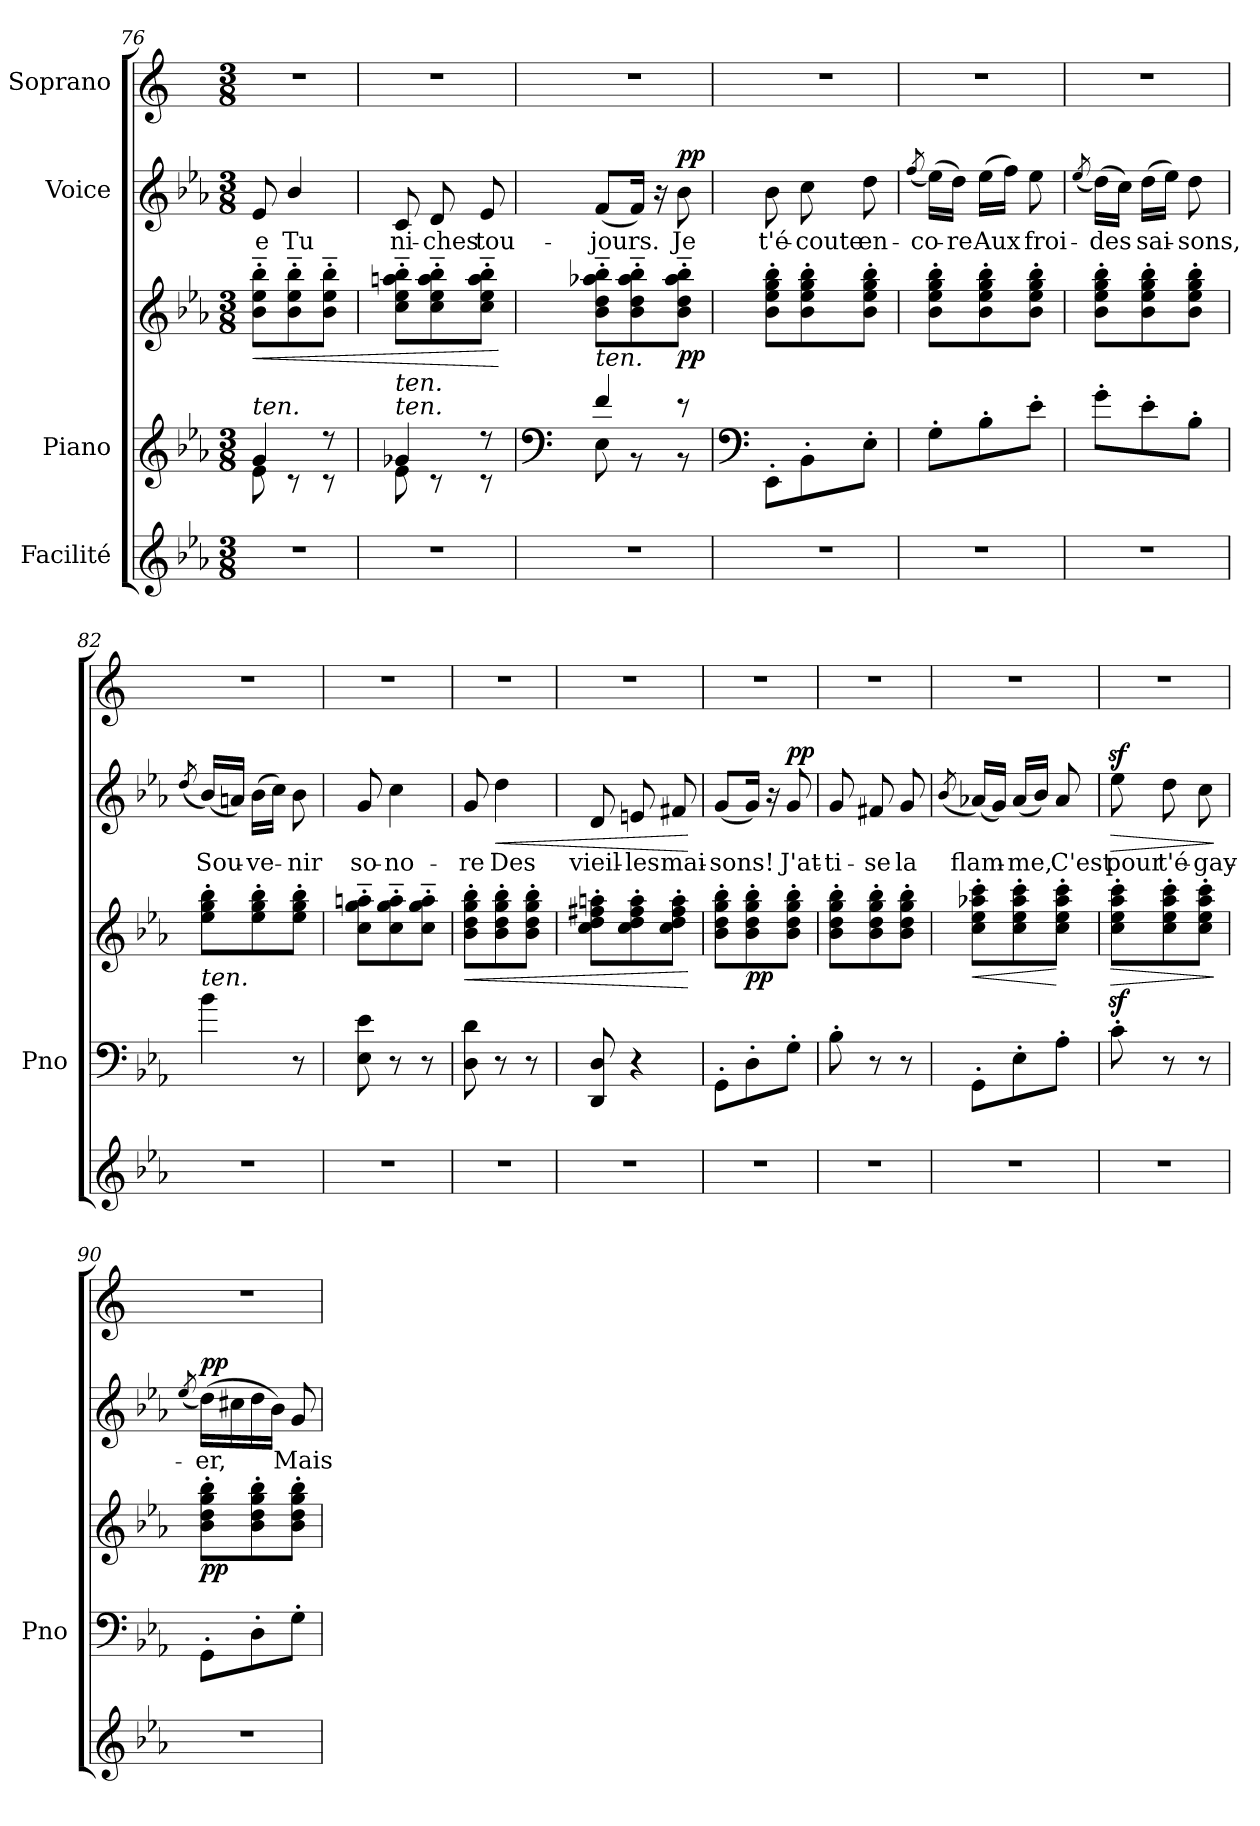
**kern	**kern	**kern	**dynam	**kern	**text	**dynam	**kern
*part4	*part3	*part3	*part3	*part2	*part2	*part2	*part1
*staff5	*staff4	*staff3	*staff3/4	*staff2	*staff2	*staff2	*staff1
*I"Facilité	*I"Piano	*	*	*I"Voice	*	*	*I"Soprano
*	*I'Pno	*	*	*	*	*	*
*clefG2	*clefG2	*clefG2	*	*clefG2	*	*	*clefG2
*k[b-e-a-]	*k[b-e-a-]	*k[b-e-a-]	*	*k[b-e-a-]	*	*	*k[]
*M3/8	*M3/8	*M3/8	*	*M3/8	*	*	*M3/8
=76	=76	=76	=76	=76	=76	=76	=76
*	*^	*	*	*	*	*	*
!	!LO:TX:i:t=ten.	!	!	!	!	!	!	!
!	!	!	!	!LO:HP:b	!	!	!	!
4.r	4g/	8e-\	8b-\'~ 8ee-\'~ 8bb-\'~L	<	8e-/	-e	.	4.r
.	.	8r	8b-\'~ 8ee-\'~ 8bb-\'~	.	4b-/	Tu	.	.
.	8r	8r	8b-\'~ 8ee-\'~ 8bb-\'~J	.	.	.	.	.
=77	=77	=77	=77	=77	=77	=77	=77	=77
!	!LO:TX:i:t=ten.	!	!	!	!	!	!	!
!	!LO:TX:i:t=ten.	!	!	!	!	!	!	!
4.r	4g-X/	8e-\	8cc\'~ 8ee-\'~ 8aan\'~ 8bb-\'~L	.	8c/	ni-	.	4.r
.	.	8r	8cc\'~ 8ee-\'~ 8aa\'~ 8bb-\'~	.	8d/	-ches	.	.
.	8r	8r	8cc\'~ 8ee-\'~ 8aa\'~ 8bb-\'~J	.	8e-/	tou-	.	.
*	*v	*v	*	*	*	*	*	*
.	.	.	[	.	.	.	.
=78	=78	=78	=78	=78	=78	=78	=78
*	*clefF4	*	*	*	*	*	*
*	*^	*	*	*	*	*	*
!	!LO:TX:i:t=ten.	!	!	!	!	!	!	!
4.r	4f/	8E-\	8b-\'~ 8dd\'~ 8aa-X\'~ 8bb-\'~L	.	(8f/L	-jours.	.	4.r
.	.	8r	8b-\'~ 8dd\'~ 8aa-\'~ 8bb-\'~	.	16f/Jk)	.	.	.
.	.	.	.	.	16r	.	.	.
!	!	!	!	!LO:DY:b	!	!	!LO:DY:b	!
.	8r	8r	8b-\'~ 8dd\'~ 8aa-\'~ 8bb-\'~J	pp	8b-\	Je	pp	.
*	*v	*v	*	*	*	*	*	*
=79	=79	=79	=79	=79	=79	=79	=79
*	*clefF4	*	*	*	*	*	*
4.r	8EE-'\L	8b-\' 8ee-\' 8gg\' 8bb-\'L	.	8b-\	t'é-	.	4.r
.	8BB-'\	8b-\' 8ee-\' 8gg\' 8bb-\'	.	8cc\	-coute	.	.
.	8E-'\J	8b-\' 8ee-\' 8gg\' 8bb-\'J	.	8dd\	en-	.	.
=80	=80	=80	=80	=80	=80	=80	=80
.	.	.	.	(8qff/	.	.	.
4.r	8G'\L	8b-\' 8ee-\' 8gg\' 8bb-\'L	.	(16ee-\LL)	-co-	.	4.r
.	.	.	.	16dd\JJ)	-re	.	.
.	8B-'\	8b-\' 8ee-\' 8gg\' 8bb-\'	.	(16ee-\LL	Aux	.	.
.	.	.	.	16ff\JJ)	.	.	.
.	8e-'\J	8b-\' 8ee-\' 8gg\' 8bb-\'J	.	8ee-\	froi-	.	.
=81	=81	=81	=81	=81	=81	=81	=81
.	.	.	.	(8qee-/	.	.	.
4.r	8g'\L	8b-\' 8ee-\' 8gg\' 8bb-\'L	.	(16dd\LL)	-des	.	4.r
.	.	.	.	16cc\JJ)	.	.	.
.	8e-'\	8b-\' 8ee-\' 8gg\' 8bb-\'	.	(16dd\LL	sai-	.	.
.	.	.	.	16ee-\JJ)	.	.	.
.	8B-'\J	8b-\' 8ee-\' 8gg\' 8bb-\'J	.	8dd\	-sons,	.	.
=82	=82	=82	=82	=82	=82	=82	=82
.	.	.	.	(8qdd/	.	.	.
!	!LO:TX:i:t=ten.	!	!	!	!	!	!
4.r	4b-\	8ee-\' 8gg\' 8bb-\'L	.	(16b-/LL)	Sou-	.	4.r
.	.	.	.	16an/JJ)	.	.	.
.	.	8ee-\' 8gg\' 8bb-\'	.	(16b-\LL	-ve-	.	.
.	.	.	.	16cc\JJ)	.	.	.
.	8r	8ee-\' 8gg\' 8bb-\'J	.	8b-\	-nir	.	.
=83	=83	=83	=83	=83	=83	=83	=83
4.r	8E-\ 8e-\	8cc\'~ 8gg\'~ 8aan\'~L	.	8g/	so-	.	4.r
.	8r	8cc\'~ 8gg\'~ 8aa\'~	.	4cc\	-no-	.	.
.	8r	8cc\'~ 8gg\'~ 8aa\'~J	.	.	.	.	.
=84	=84	=84	=84	=84	=84	=84	=84
!	!	!	!LO:HP:b	!	!	!	!
4.r	8D\ 8d\	8b-\' 8dd\' 8gg\' 8bb-\'L	<	8g/	-re	.	4.r
!	!	!	!	!	!	!LO:HP:b	!
.	8r	8b-\' 8dd\' 8gg\' 8bb-\'	.	4dd\	Des	<	.
.	8r	8b-\' 8dd\' 8gg\' 8bb-\'J	.	.	.	.	.
=85	=85	=85	=85	=85	=85	=85	=85
4.r	8DD/ 8D/	8cc\' 8dd\' 8ff#X\' 8aan\'L	.	8d/	vieil-	.	4.r
.	4r	8cc\' 8dd\' 8ff#\' 8aa\'	.	8en/	-les	.	.
.	.	8cc\' 8dd\' 8ff#\' 8aa\'J	.	8f#X/	mai-	.	.
.	.	.	[	.	.	[	.
=86	=86	=86	=86	=86	=86	=86	=86
4.r	8GG'\L	8b-\' 8dd\' 8gg\' 8bb-\'L	.	(8g/L	-sons!	.	4.r
!	!	!	!LO:DY:b	!	!	!	!
.	8D'\	8b-\' 8dd\' 8gg\' 8bb-\'	pp	16g/Jk)	.	.	.
.	.	.	.	16r	.	.	.
!	!	!	!	!	!	!LO:DY:b	!
.	8G'\J	8b-\' 8dd\' 8gg\' 8bb-\'J	.	8g/	J'at-	pp	.
=87	=87	=87	=87	=87	=87	=87	=87
4.r	8B-'\	8b-\' 8dd\' 8gg\' 8bb-\'L	.	8g/	-ti-	.	4.r
.	8r	8b-\' 8dd\' 8gg\' 8bb-\'	.	8f#X/	-se	.	.
.	8r	8b-\' 8dd\' 8gg\' 8bb-\'J	.	8g/	la	.	.
=88	=88	=88	=88	=88	=88	=88	=88
.	.	.	.	(8qb-/	.	.	.
!	!	!	!LO:HP:b	!	!	!	!
4.r	8GG'\L	8cc\' 8ee-\' 8aa-X\' 8ccc\'L	<	(16a-X/LL)	flam-	.	4.r
.	.	.	.	16g/JJ)	.	.	.
.	8E-'\	8cc\' 8ee-\' 8aa-\' 8ccc\'	.	(16a-/LL	-me,	.	.
.	.	.	.	16b-/JJ)	.	.	.
.	8A-'\J	8cc\' 8ee-\' 8aa-\' 8ccc\'J	[	8a-/	C'est	.	.
=89	=89	=89	=89	=89	=89	=89	=89
!	!	!	!LO:HP:b	!	!	!LO:HP:b	!
!	!	!	!LO:DY:n=1:b	!	!	!LO:DY:n=1:b	!
4.r	8c'\	8cc\z<' 8ee-\z<' 8aa-\z<' 8ccc\z<'L	> other-dynamics	8ee-z<\	pour	> other-dynamics	4.r
.	8r	8cc\' 8ee-\' 8aa-\' 8ccc\'	.	8dd\	t'é-	.	.
.	8r	8cc\' 8ee-\' 8aa-\' 8ccc\'J	.	8cc\	-gay-	.	.
.	.	.	]	.	.	]	.
=90	=90	=90	=90	=90	=90	=90	=90
.	.	.	.	(8qee-/	.	.	.
!	!	!	!LO:DY:b	!	!	!LO:DY:b	!
4.r	8GG'\L	8b-\' 8dd\' 8gg\' 8bb-\'L	pp	(16dd\LL)	-er,	pp	4.r
.	.	.	.	16cc#X\	.	.	.
.	8D'\	8b-\' 8dd\' 8gg\' 8bb-\'	.	16dd\	.	.	.
.	.	.	.	16b-\JJ)	.	.	.
.	8G'\J	8b-\' 8dd\' 8gg\' 8bb-\'J	.	8g/	Mais	.	.
=	=	=	=	=	=	=	=
*-	*-	*-	*-	*-	*-	*-	*-
